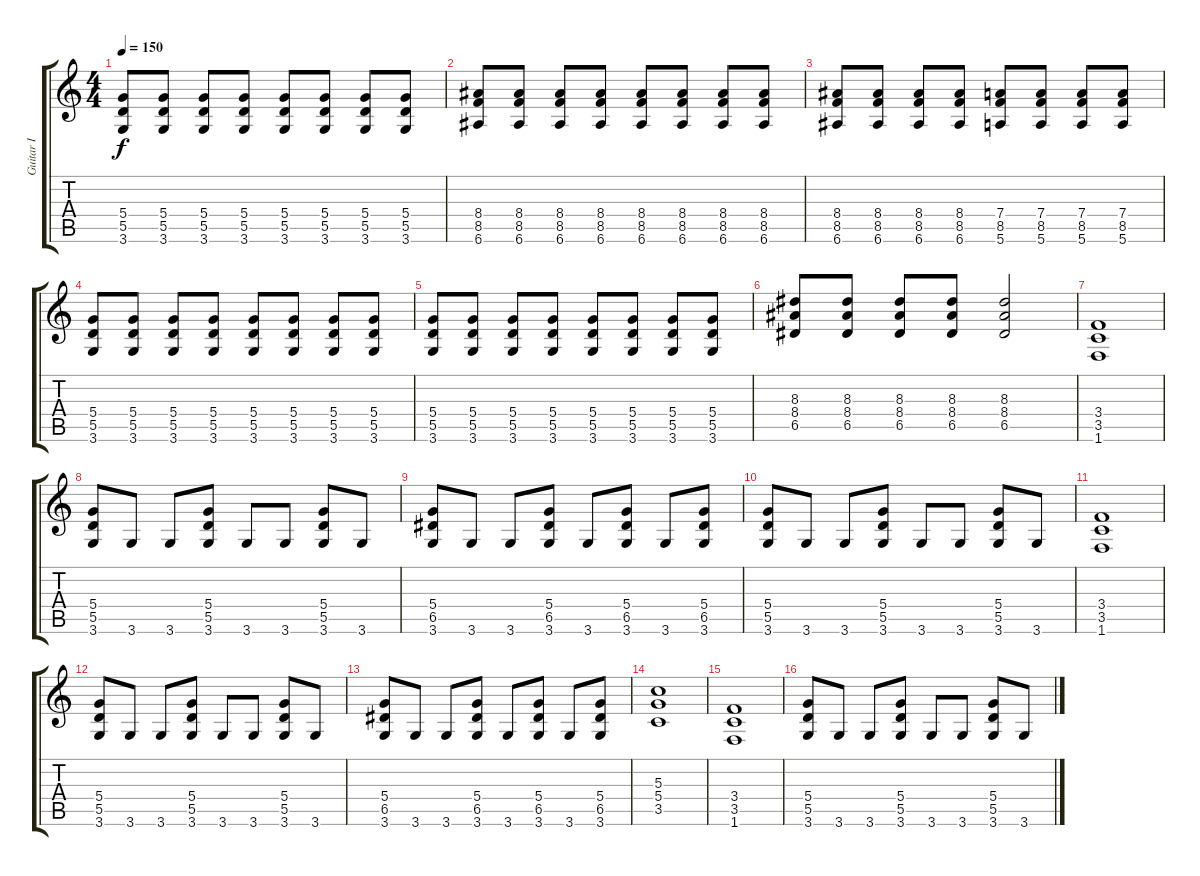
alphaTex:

\track ("Guitar I" "Guitar I") {instrument distortionguitar}
\staff {score tabs}
\tuning (E4 B3 G3 D3 A2 E2) {hide}
\ts (4 4)
\tempo 150
\clef g2
\ks c
(5.4 5.5 3.6).8{dy f} (5.4 5.5 3.6).8 (5.4 5.5 3.6).8 (5.4 5.5 3.6).8 (5.4 5.5 3.6).8 (5.4 5.5 3.6).8 (5.4 5.5 3.6).8 (5.4 5.5 3.6).8 |
(8.4 8.5 6.6).8 (8.4 8.5 6.6).8 (8.4 8.5 6.6).8 (8.4 8.5 6.6).8 (8.4 8.5 6.6).8 (8.4 8.5 6.6).8 (8.4 8.5 6.6).8 (8.4 8.5 6.6).8 |
(8.4 8.5 6.6).8 (8.4 8.5 6.6).8 (8.4 8.5 6.6).8 (8.4 8.5 6.6).8 (7.4 8.5 5.6).8 (7.4 8.5 5.6).8 (7.4 8.5 5.6).8 (7.4 8.5 5.6).8 |
(5.4 5.5 3.6).8 (5.4 5.5 3.6).8 (5.4 5.5 3.6).8 (5.4 5.5 3.6).8 (5.4 5.5 3.6).8 (5.4 5.5 3.6).8 (5.4 5.5 3.6).8 (5.4 5.5 3.6).8 |
(5.4 5.5 3.6).8 (5.4 5.5 3.6).8 (5.4 5.5 3.6).8 (5.4 5.5 3.6).8 (5.4 5.5 3.6).8 (5.4 5.5 3.6).8 (5.4 5.5 3.6).8 (5.4 5.5 3.6).8 |
(8.3 8.4 6.5).8 (8.3 8.4 6.5).8 (8.3 8.4 6.5).8 (8.3 8.4 6.5).8 (8.3 8.4 6.5).2{volume 14} |
(3.4 3.5 1.6).1 |
(5.4 5.5 3.6).8 3.6.8 3.6.8 (5.4 5.5 3.6).8 3.6.8 3.6.8 (5.4 5.5 3.6).8 3.6.8 |
(5.4 6.5 3.6).8 3.6.8 3.6.8 (5.4 6.5 3.6).8 3.6.8 (5.4 6.5 3.6).8 3.6.8 (5.4 6.5 3.6).8 |
(5.4 5.5 3.6).8 3.6.8 3.6.8 (5.4 5.5 3.6).8 3.6.8 3.6.8 (5.4 5.5 3.6).8 3.6.8 |
(3.4 3.5 1.6).1 |
(5.4 5.5 3.6).8 3.6.8 3.6.8 (5.4 5.5 3.6).8 3.6.8 3.6.8 (5.4 5.5 3.6).8 3.6.8 |
(5.4 6.5 3.6).8 3.6.8 3.6.8 (5.4 6.5 3.6).8 3.6.8 (5.4 6.5 3.6).8 3.6.8 (5.4 6.5 3.6).8 |
(5.3 5.4 3.5).1 |
(3.4 3.5 1.6).1 |
(5.4 5.5 3.6).8 3.6.8 3.6.8 (5.4 5.5 3.6).8 3.6.8 3.6.8 (5.4 5.5 3.6).8 3.6.8
